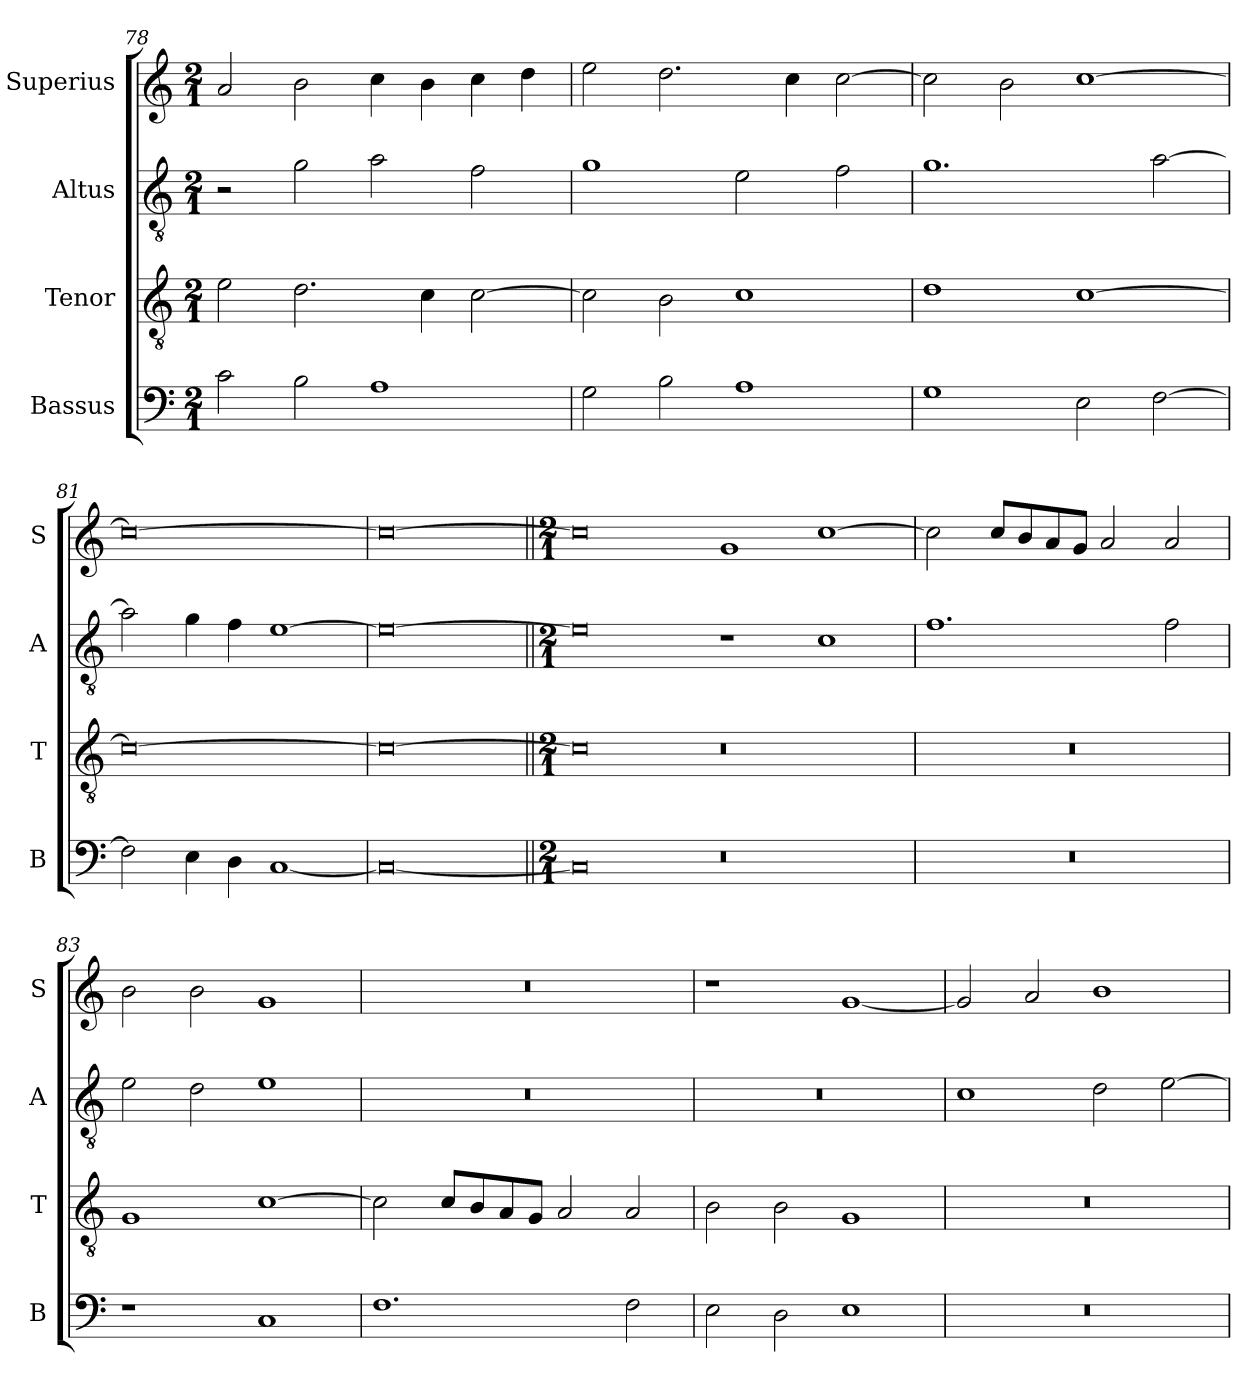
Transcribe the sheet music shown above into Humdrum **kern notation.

**kern	**kern	**kern	**kern
*part4	*part3	*part2	*part1
*staff4	*staff3	*staff2	*staff1
*I"Bassus	*I"Tenor	*I"Altus	*I"Superius
*I'B	*I'T	*I'A	*I'S
*clefF4	*clefGv2	*clefGv2	*clefG2
*k[]	*k[]	*k[]	*k[]
*C:	*C:	*C:	*C:
*M2/1	*M2/1	*M2/1	*M2/1
=78	=78	=78	=78
2c	2e	2r	2a
2B	2.d	2g	2b
1A	.	2a	4cc
.	4c	.	4b
.	[2c	2f	4cc
.	.	.	4dd
=79	=79	=79	=79
2G	2c]	1g	2ee
2B	2B	.	2.dd
1A	1c	2e	.
.	.	.	4cc
.	.	2f	[2cc
=80	=80	=80	=80
1G	1d	1.g	2cc]
.	.	.	2b
2E	[1c	.	[1cc
[2F	.	[2a	.
=81	=81	=81	=81
2F]	0c_	2a]	0cc_
4E	.	4g	.
4D	.	4f	.
[1C	.	[1e	.
=	=	=	=
0C_	0c_	0e_	0cc_
=||	=||	=||	=||
*M2/1	*M2/1	*M2/1	*M2/1
0C]	0c]	0e]	0cc]
0r	0r	1r	1g
.	.	1c	[1cc
=82	=82	=82	=82
0r	0r	1.f	2cc]
.	.	.	8ccL
.	.	.	8b
.	.	.	8a
.	.	.	8gJ
.	.	.	2a
.	.	2f	2a
=83	=83	=83	=83
1r	1G	2e	2b
.	.	2d	2b
1C	[1c	1e	1g
=84	=84	=84	=84
1.F	2c]	0r	0r
.	8cL	.	.
.	8B	.	.
.	8A	.	.
.	8GJ	.	.
.	2A	.	.
2F	2A	.	.
=85	=85	=85	=85
2E	2B	0r	1r
2D	2B	.	.
1E	1G	.	[1g
=86	=86	=86	=86
0r	0r	1c	2g]
.	.	.	2a
.	.	2d	1b
.	.	[2e	.
=	=	=	=
*-	*-	*-	*-
